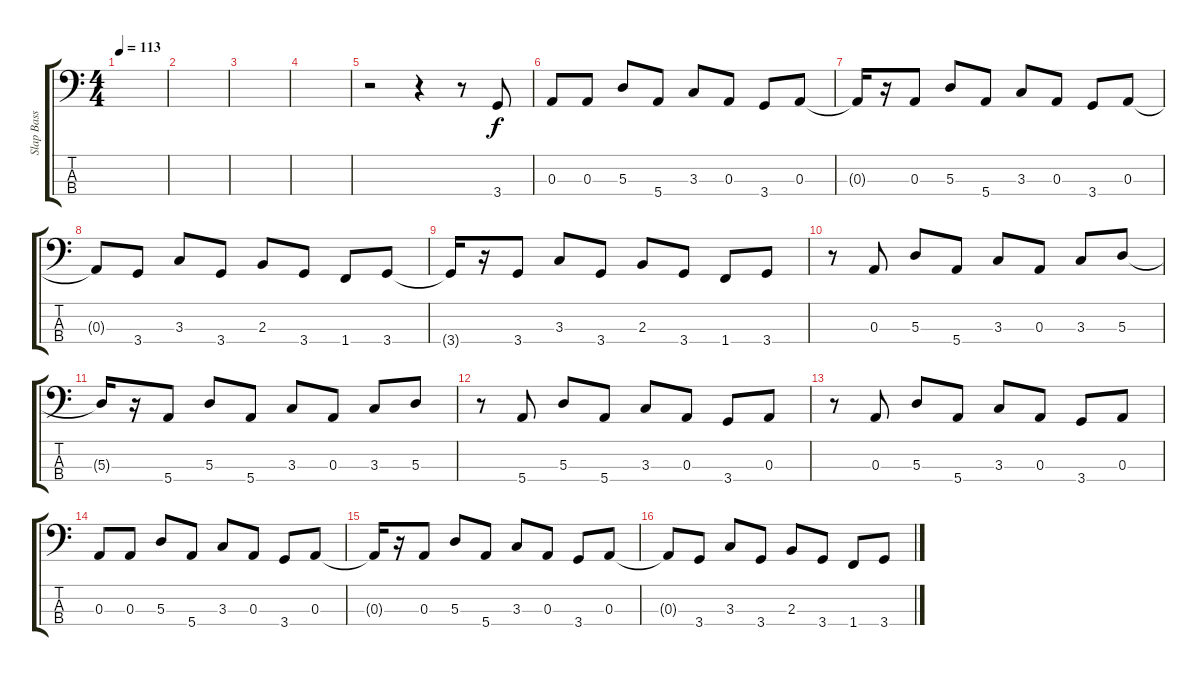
\track ("Slap Bass           " "Slap Bass ") {instrument slapbass2}
\staff {score tabs}
\tuning (G2 D2 A1 E1) {hide}
\ts (4 4)
\tempo 113
\clef f4
\ks c
|
|
|
|
r.2 r.4 r.8 3.4.8 |
0.3.8 0.3.8 5.3.8 5.4.8 3.3.8 0.3.8 3.4.8 0.3.8 |
0.3{t}.16 r.16 0.3.8 5.3.8 5.4.8 3.3.8 0.3.8 3.4.8 0.3.8 |
0.3{t}.8 3.4.8 3.3.8 3.4.8 2.3.8 3.4.8 1.4.8 3.4.8 |
3.4{t}.16 r.16 3.4.8 3.3.8 3.4.8 2.3.8 3.4.8 1.4.8 3.4.8 |
r.8 0.3.8 5.3.8 5.4.8 3.3.8 0.3.8 3.3.8 5.3.8 |
5.3{t}.16 r.16 5.4.8 5.3.8 5.4.8 3.3.8 0.3.8 3.3.8 5.3.8 |
r.8 5.4.8 5.3.8 5.4.8 3.3.8 0.3.8 3.4.8 0.3.8 |
r.8 0.3.8 5.3.8 5.4.8 3.3.8 0.3.8 3.4.8 0.3.8 |
0.3.8 0.3.8 5.3.8 5.4.8 3.3.8 0.3.8 3.4.8 0.3.8 |
0.3{t}.16 r.16 0.3.8 5.3.8 5.4.8 3.3.8 0.3.8 3.4.8 0.3.8 |
0.3{t}.8 3.4.8 3.3.8 3.4.8 2.3.8 3.4.8 1.4.8 3.4.8
